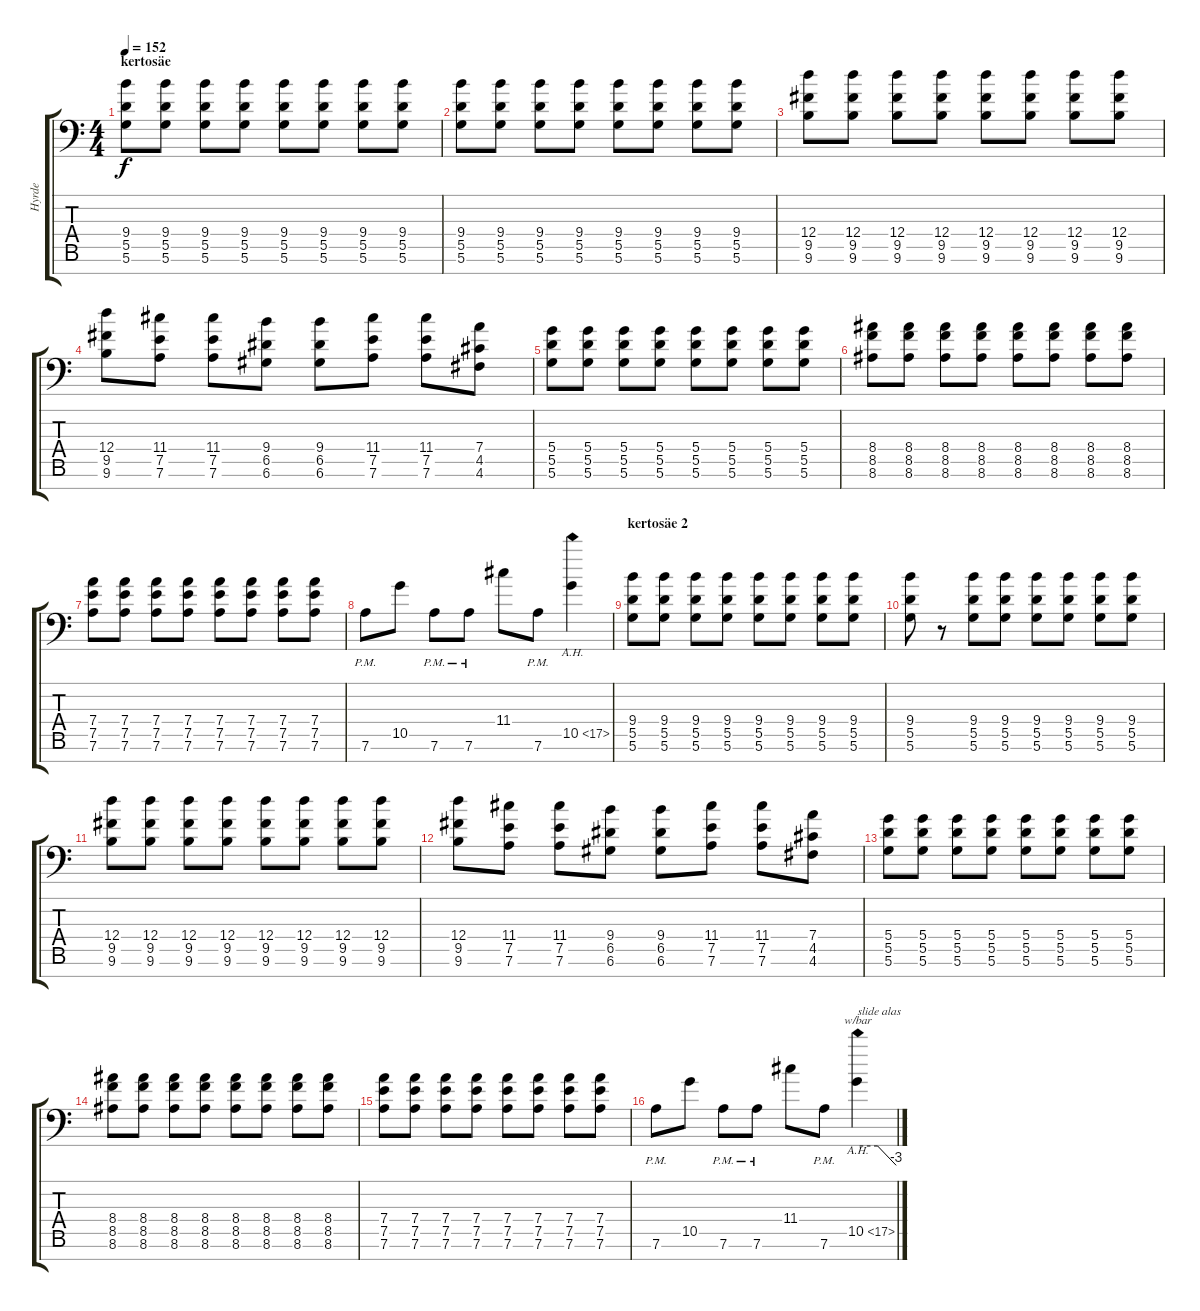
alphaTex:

\track ("Hyrde" "Hyrde") {instrument distortionguitar}
\staff {score tabs}
\tuning (E4 B3 G3 D3 A2 D2 A1) {hide}
\ts (4 4)
\section ("" "kertosäe")
\tempo 152
\clef f4
\ks c
(9.4 5.5 5.6).8{dy f} (9.4 5.5 5.6).8 (9.4 5.5 5.6).8 (9.4 5.5 5.6).8 (9.4 5.5 5.6).8 (9.4 5.5 5.6).8 (9.4 5.5 5.6).8 (9.4 5.5 5.6).8 |
(9.4 5.5 5.6).8 (9.4 5.5 5.6).8 (9.4 5.5 5.6).8 (9.4 5.5 5.6).8 (9.4 5.5 5.6).8 (9.4 5.5 5.6).8 (9.4 5.5 5.6).8 (9.4 5.5 5.6).8 |
(12.4 9.5 9.6).8 (12.4 9.5 9.6).8 (12.4 9.5 9.6).8 (12.4 9.5 9.6).8 (12.4 9.5 9.6).8 (12.4 9.5 9.6).8 (12.4 9.5 9.6).8 (12.4 9.5 9.6).8 |
(12.4 9.5 9.6).8 (11.4 7.5 7.6).8 (11.4 7.5 7.6).8 (9.4 6.5 6.6).8 (9.4 6.5 6.6).8 (11.4 7.5 7.6).8 (11.4 7.5 7.6).8 (7.4 4.5 4.6).8 |
(5.4 5.5 5.6).8 (5.4 5.5 5.6).8 (5.4 5.5 5.6).8 (5.4 5.5 5.6).8 (5.4 5.5 5.6).8 (5.4 5.5 5.6).8 (5.4 5.5 5.6).8 (5.4 5.5 5.6).8 |
(8.4 8.5 8.6).8 (8.4 8.5 8.6).8 (8.4 8.5 8.6).8 (8.4 8.5 8.6).8 (8.4 8.5 8.6).8 (8.4 8.5 8.6).8 (8.4 8.5 8.6).8 (8.4 8.5 8.6).8 |
(7.4 7.5 7.6).8 (7.4 7.5 7.6).8 (7.4 7.5 7.6).8 (7.4 7.5 7.6).8 (7.4 7.5 7.6).8 (7.4 7.5 7.6).8 (7.4 7.5 7.6).8 (7.4 7.5 7.6).8 |
7.6{pm}.8 10.5.8 7.6{pm}.8 7.6{pm}.8 11.4.8 7.6{pm}.8 10.5{ah 7}.4 |
\section ("" "kertosäe 2")
(9.4 5.5 5.6).8 (9.4 5.5 5.6).8 (9.4 5.5 5.6).8 (9.4 5.5 5.6).8 (9.4 5.5 5.6).8 (9.4 5.5 5.6).8 (9.4 5.5 5.6).8 (9.4 5.5 5.6).8 |
(9.4 5.5 5.6).8 r.8 (9.4 5.5 5.6).8 (9.4 5.5 5.6).8 (9.4 5.5 5.6).8 (9.4 5.5 5.6).8 (9.4 5.5 5.6).8 (9.4 5.5 5.6).8 |
(12.4 9.5 9.6).8 (12.4 9.5 9.6).8 (12.4 9.5 9.6).8 (12.4 9.5 9.6).8 (12.4 9.5 9.6).8 (12.4 9.5 9.6).8 (12.4 9.5 9.6).8 (12.4 9.5 9.6).8 |
(12.4 9.5 9.6).8 (11.4 7.5 7.6).8 (11.4 7.5 7.6).8 (9.4 6.5 6.6).8 (9.4 6.5 6.6).8 (11.4 7.5 7.6).8 (11.4 7.5 7.6).8 (7.4 4.5 4.6).8 |
(5.4 5.5 5.6).8 (5.4 5.5 5.6).8 (5.4 5.5 5.6).8 (5.4 5.5 5.6).8 (5.4 5.5 5.6).8 (5.4 5.5 5.6).8 (5.4 5.5 5.6).8 (5.4 5.5 5.6).8 |
(8.4 8.5 8.6).8 (8.4 8.5 8.6).8 (8.4 8.5 8.6).8 (8.4 8.5 8.6).8 (8.4 8.5 8.6).8 (8.4 8.5 8.6).8 (8.4 8.5 8.6).8 (8.4 8.5 8.6).8 |
(7.4 7.5 7.6).8 (7.4 7.5 7.6).8 (7.4 7.5 7.6).8 (7.4 7.5 7.6).8 (7.4 7.5 7.6).8 (7.4 7.5 7.6).8 (7.4 7.5 7.6).8 (7.4 7.5 7.6).8 |
7.6{pm}.8 10.5.8 7.6{pm}.8 7.6{pm}.8 11.4.8 7.6{pm}.8 10.5{ah 7}.4{tbe (custom default 0 0 31 0 60 -12) txt "slide alas"}
